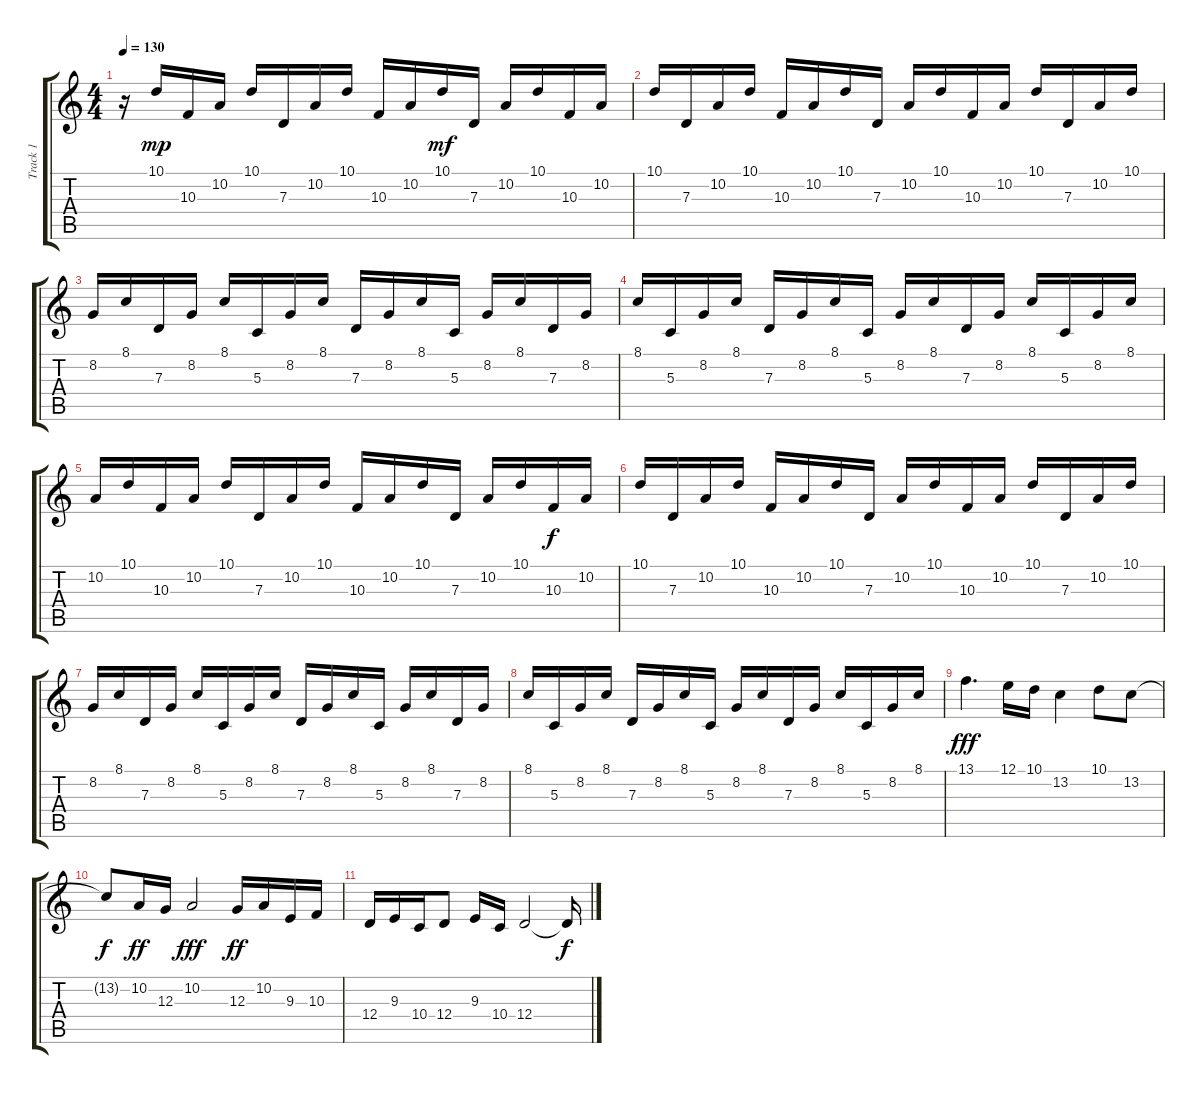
\track ("Track 1" "Track 1") {instrument lead2sawtooth}
\staff {score tabs}
\tuning (E4 B3 G3 D3 A2 E2) {hide}
\ts (4 4)
\tempo 130
\clef g2
\ks c
r.16{dy mp} 10.1.16 10.3.16 10.2.16 10.1.16 7.3.16 10.2.16 10.1.16 10.3.16 10.2.16 10.1.16{dy mf} 7.3.16 10.2.16 10.1.16 10.3.16 10.2.16 |
10.1.16 7.3.16 10.2.16 10.1.16 10.3.16 10.2.16 10.1.16 7.3.16 10.2.16 10.1.16 10.3.16 10.2.16 10.1.16 7.3.16 10.2.16 10.1.16 |
8.2.16 8.1.16 7.3.16 8.2.16 8.1.16 5.3.16 8.2.16 8.1.16 7.3.16 8.2.16 8.1.16 5.3.16 8.2.16 8.1.16 7.3.16 8.2.16 |
8.1.16 5.3.16 8.2.16 8.1.16 7.3.16 8.2.16 8.1.16 5.3.16 8.2.16 8.1.16 7.3.16 8.2.16 8.1.16 5.3.16 8.2.16 8.1.16 |
10.2.16 10.1.16 10.3.16 10.2.16 10.1.16 7.3.16 10.2.16 10.1.16 10.3.16 10.2.16 10.1.16 7.3.16 10.2.16 10.1.16 10.3.16{dy f} 10.2.16 |
10.1.16 7.3.16 10.2.16 10.1.16 10.3.16 10.2.16 10.1.16 7.3.16 10.2.16 10.1.16 10.3.16 10.2.16 10.1.16 7.3.16 10.2.16 10.1.16 |
8.2.16 8.1.16 7.3.16 8.2.16 8.1.16 5.3.16 8.2.16 8.1.16 7.3.16 8.2.16 8.1.16 5.3.16 8.2.16 8.1.16 7.3.16 8.2.16 |
8.1.16 5.3.16 8.2.16 8.1.16 7.3.16 8.2.16 8.1.16 5.3.16 8.2.16 8.1.16 7.3.16 8.2.16 8.1.16 5.3.16 8.2.16 8.1.16 |
13.1.4{d dy fff} 12.1.16 10.1.16 13.2.4 10.1.8 13.2.8 |
13.2{t}.8{dy f} 10.2.16{dy ff} 12.3.16 10.2.2{dy fff} 12.3.16{dy ff} 10.2.16 9.3.16 10.3.16 |
12.4.16 9.3.16 10.4.16 12.4.8 9.3.16 10.4.16 12.4.2 12.4{t}.16{dy f}
